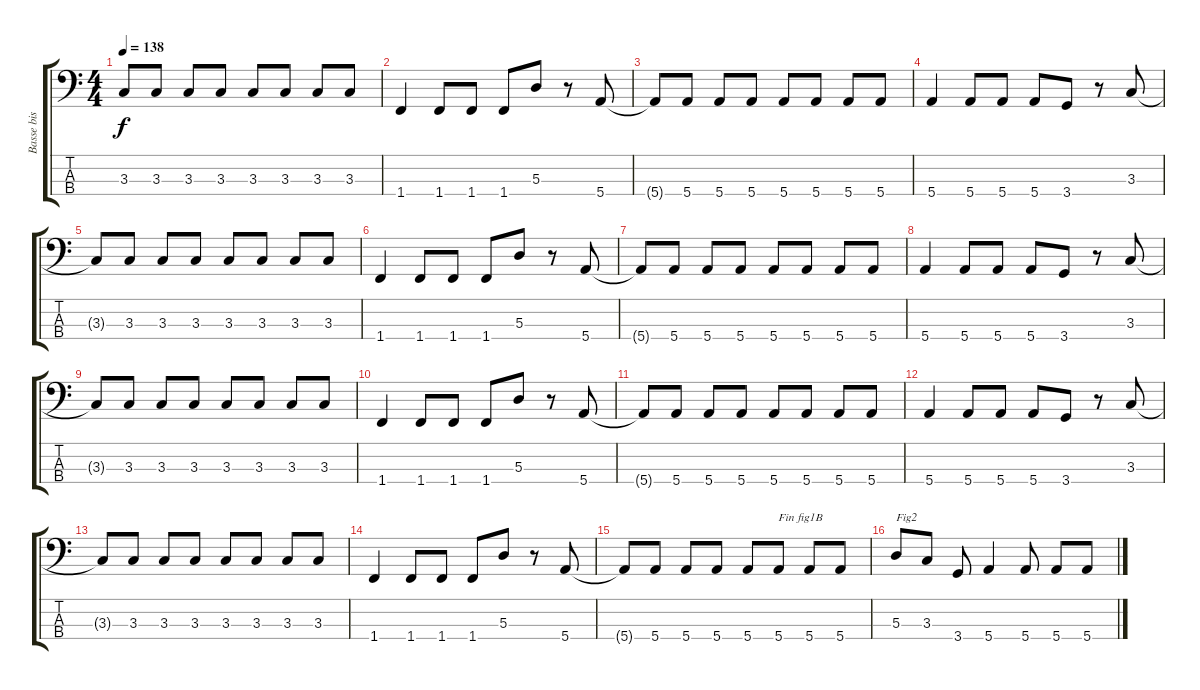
\track ("Basse bis" "Basse bis") {instrument distortionguitar}
\staff {score tabs}
\tuning (G2 D2 A1 E1) {hide}
\ts (4 4)
\tempo 138
\clef f4
\ks c
3.3{t}.8{dy f} 3.3.8 3.3.8 3.3.8 3.3.8 3.3.8 3.3.8 3.3.8 |
1.4.4 1.4.8 1.4.8 1.4.8 5.3.8 r.8 5.4.8 |
5.4{t}.8 5.4.8 5.4.8 5.4.8 5.4.8 5.4.8 5.4.8 5.4.8 |
5.4.4 5.4.8 5.4.8 5.4.8 3.4.8 r.8 3.3.8 |
3.3{t}.8 3.3.8 3.3.8 3.3.8 3.3.8 3.3.8 3.3.8 3.3.8 |
1.4.4 1.4.8 1.4.8 1.4.8 5.3.8 r.8 5.4.8 |
5.4{t}.8 5.4.8 5.4.8 5.4.8 5.4.8 5.4.8 5.4.8 5.4.8 |
5.4.4 5.4.8 5.4.8 5.4.8 3.4.8 r.8 3.3.8 |
3.3{t}.8 3.3.8 3.3.8 3.3.8 3.3.8 3.3.8 3.3.8 3.3.8 |
1.4.4 1.4.8 1.4.8 1.4.8 5.3.8 r.8 5.4.8 |
5.4{t}.8 5.4.8 5.4.8 5.4.8 5.4.8 5.4.8 5.4.8 5.4.8 |
5.4.4 5.4.8 5.4.8 5.4.8 3.4.8 r.8 3.3.8 |
3.3{t}.8 3.3.8 3.3.8 3.3.8 3.3.8 3.3.8 3.3.8 3.3.8 |
1.4.4 1.4.8 1.4.8 1.4.8 5.3.8 r.8 5.4.8 |
5.4{t}.8 5.4.8 5.4.8 5.4.8 5.4.8 5.4.8{txt "Fin fig1B"} 5.4.8 5.4.8 |
5.3.8{txt "Fig2"} 3.3.8 3.4.8 5.4.4 5.4.8 5.4.8 5.4.8
